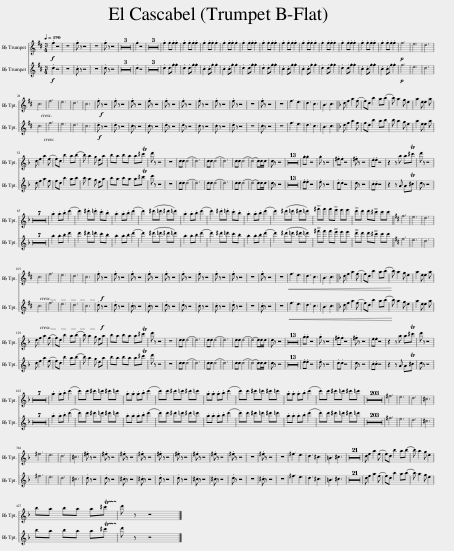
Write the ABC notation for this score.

X:1
%%score 1 2
L:1/8
Q:1/4=190
M:3/4
I:linebreak $
K:none
V:1 treble transpose=-2
V:2 treble transpose=-2
V:1
[K:D]!f! .f2 z4 | z6 | .f z z4 | z6 | .f z z4 | %5
 z6 | z6 | z6 | .f2 z4 | z6 | %10
 z6 | z6 | .f2 .f.f .f2 | .f2 .f.f .f2 | .f2 .f.f .f2 | %15
 .f2 .f.f .f2 | .f2 .f.f .f2 | .f2 .f.f .f2 | .f2 .f.f .f2 | .f2 .f.f .f2 | %20
 .f2 .f.f .f2 | .f2 .f.f .f2 | .f2 .f.f .f2 | .f2 .f.f .f2 |!p! f6 | %25
 e6 | d6 |$ c6 | f6 | e6 | %30
 d6 | c6 | .f z!f! z4 | .f z z4 | .f z z4 | %35
 .f z z4 | .f z z4 | .f z z4 | .f z z4 | .f z z4 | %40
 .f z z4 | z6 | .f z z4 | z6 | f3 e3 | %45
 d3 c3 | B3 c3 ||[K:F] d f2 a2 (f | f)d b2 a(b | b) a2 g e2 | %50
 a2 e e2 a |$ d f2 a2 (f | f)d b2 a(b | b) a2 g ea | ba ba a!trill(!T^c'!trill)! | %55
 d' z z4 | z6 | dd (d4 | d6) | dd (d4 | %60
 d6) | dd (d4 | (d4) d)d/d/ | d z z4 | z6 | %65
 z6 | z6 | z6 | z6 | z6 | %70
 z6 | z6 | z6 | z6 | z6 | %75
 z6 | z6 | .g.g z4 | .g z z4 | .^f.f z4 | %80
 .^f z z4 | .e.e z4 | z2 z a aT^c' | d' z z4 |$ z6 | %85
 z6 | z6 | z6 | z6 | z6 | %90
 z6 | .a2 .a.b (d'2 | d'2) .^d'.=d' .c'.b | .a2 .a.b (d'2 | d'2) (^d'=d' ^d'=d') | %95
 .a2 .a.b (d'2 | d'2) .^d'.=d' .c'.b | .a2 .a.b (d'2 | d'2) (^d'=d' ^d'=d') | !>!^f'f' f'!>!e' e'e' | %100
 !>!d'd' d'!>!^c' c'c' ||[K:D] f6 | e6 | d6 |$ c6 | %105
 f6 | e6 | d6 | c6 |!f! .f z z4 | %110
 .f z z4 | .f z z4 | .f z z4 | .f z z4 | .f z z4 | %115
 .f z z4 | .f z z4 | .f z z4 | z6 | .f z z4 | %120
 z6 | f3!<(! e3!<)! | d3 c3 | B3 c3 ||[K:F] d f2 a2 (f | %125
 f)d b2 a(b | b) a2 g e2 | a2 e e2 a |$ d f2 a2 (f | f)d b2 a(b | %130
 b) a2 g ea | ba ba a!trill(!T^c'!trill)! | d' z z4 | z6 | dd (d4 | %135
 d6) | dd (d4 | d6) | dd (d4 | (d4) d)d/d/ | %140
 d z z4 | z6 | z6 | z6 | z6 | %145
 z6 | z6 | z6 | z6 | z6 | %150
 z6 | z6 | z6 | z6 | .g.g z4 | %155
 .g z z4 | .^f.f z4 | .^f z z4 | .e.e z4 | z2 z a aT^c' | %160
 d' z z4 |$ z6 | z6 | z6 | z6 | %165
 z6 | z6 | z6 | .a2 .a.b (d'2 | d')d' ^d'=d' ^d'=d' | %170
 .a.a .a.b (d'2 | d')d' ^d'=d' ^d'=d' | .a.a .a.b (d'2 | d')d' ^d'=d' ^d'=d' | .a.a .a.b (d'2 | %175
 d')d' ^d'=d' ^d'=d' | z6 | z6 | z6 | z6 | %180
 z6 | z6 | z6 | z6 | z6 | %185
 z6 | z6 | z6 | z6 | z6 | %190
 z6 | z6 | z6 | z6 | z6 | %195
 z6 | z6 | z6 | z6 | z6 | %200
 z6 | z6 | z6 | z6 | z6 | %205
 z6 | z6 | z6 | z6 | z6 | %210
 z6 | z6 | z6 | z6 | z6 | %215
 z6 | z6 | z6 | z6 | z6 | %220
 z6 | z6 | z6 | z6 | z6 | %225
 z6 | z6 | z6 | z6 | z6 | %230
 z6 | z6 | z6 | z6 | z6 | %235
 z6 | z6 | z6 | z6 | z6 | %240
 z6 | z6 | z6 | z6 | z6 | %245
 z6 | z6 | z6 | z6 | z6 | %250
 z6 | z6 | z6 | z6 | z6 | %255
 z6 | z6 | z6 | z6 | z6 | %260
 z6 | z6 | z6 | z6 | z6 | %265
 z6 | z6 | z6 | z6 | z6 | %270
 z6 | z6 | z6 | z6 | z6 | %275
 z6 | z6 | z6 | z6 | z6 | %280
 z6 | z6 | z6 | z6 | z6 | %285
 z6 | z6 | z6 | z6 | z6 | %290
 z6 | z6 | z6 | z6 | z6 | %295
 z6 | z6 | z6 | z6 | z6 | %300
 z6 | z6 | z6 | z6 | z6 | %305
 z6 | z6 | z6 | z6 | z6 | %310
 z6 | z6 | z6 | z6 | z6 | %315
 z6 | z6 | z6 | z6 | z6 | %320
 z6 | z6 | z6 | z6 | z6 | %325
 z6 | z6 | z6 | z6 | z6 | %330
 z6 | z6 | z6 | z6 | z6 | %335
 z6 | z6 | z6 | z6 | z6 | %340
 z6 | z6 | z6 | z6 | z6 | %345
 z6 | z6 | z6 | z6 | z6 | %350
 z6 | z6 | z6 | z6 | z6 | %355
 z6 | z6 | z6 | z6 | z6 | %360
 z6 | z6 | z6 | z6 | z6 | %365
 z6 | z6 | z6 | z6 | z6 | %370
 z6 | z6 | z6 | z6 | z6 | %375
 z6 | z6 | z6 | z6 | ^f6 | %380
 e6 | d6 | ^c6 |$ ^f6 | e6 | %385
 d6 | ^c6 | .^f z z4 | .^f z z4 | .^f z z4 | %390
 .^f z z4 | .^f z z4 | .^f z z4 | .^f z z4 | .^f z z4 | %395
 .^f z z4 | z6 | .^f z z4 | z6 | ^f3 e3 | %400
 d3 ^c3 | =B3 ^c3 | z6 | z6 | z6 | %405
 z6 | z6 | z6 | z6 | z6 | %410
 z6 | z6 | z6 | z6 | z6 | %415
 z6 | z6 | z6 | z6 | z6 | %420
 z6 | z6 | z6 | d f2 a2 (f | f)d b2 a(b | %425
 b) a2 g e2 |$ ba ba a!trill(!T^c'!trill)! | d' z z4 |] %428
V:2
[K:D]!f! .d2 z4 | z6 | .c z z4 | z6 | .d z z4 | %5
 z6 | z6 | z6 | .d2 z4 | z6 | %10
 z6 | z6 | .d2 .d.f .f2 | .d2 .d.f .f2 | .c2 .c.f .f2 | %15
 .c2 .c.f .f2 | .d2 .d.f .f2 | .d2 .d.f .f2 | .c2 .c.f .f2 | .c2 .c.f .f2 | %20
 .d2 .d.f .f2 | .d2 .d.f .f2 | .c2 .c.f .f2 | .c2 .c.f .f2 |!p! f6 | %25
 e6 | d6 |$ c6 | f6 | e6 | %30
 d6 | c6 | .d!f! z z4 | .d z z4 | .c z z4 | %35
 .c z z4 | .d z z4 | .d z z4 | .c z z4 | .c z z4 | %40
 .d z z4 | z6 | .c z z4 | z6 | f3 e3 | %45
 d3 c3 | B3 c3 ||[K:F] d f2 a2 f | fd b2 ab | b a2 g e2 | %50
 a2 e e2 a |$ d f2 a2 f | fd b2 ab | b a2 g ea | ba ba a!trill(!T^c'!trill)! | %55
 d' z z4 | z6 | dd (d4 | d6) | dd (d4 | %60
 d6) | dd (d4 | (d4) d)d/d/ | d z z4 | z6 | %65
 z6 | z6 | z6 | z6 | z6 | %70
 z6 | z6 | z6 | z6 | z6 | %75
 z6 | z6 | .e.e z4 | .e z z4 | .d.d z4 | %80
 d z z4 | .c.c z4 | z2 z A AT^c | d z z4 |$ z6 | %85
 z6 | z6 | z6 | z6 | z6 | %90
 z6 | .a2 .a.b d'2 | d'2 .^d'.=d' .c'.b | .a2 .a.b (d'2 | d'2) (^d'=d' ^d'=d') | %95
 .a2 .a.b (d'2 | d'2) .^d'.=d' .c'.b | .a2 .a.b (d'2 | d'2) (^d'=d' ^d'=d') | !>!^f'f' f'!>!e' e'e' | %100
 !>!d'd' d'!>!^c' c'c' ||[K:D] f6 | e6 | d6 |$ c6 | %105
 f6 | e6 | d6 | c6 |!f! .d z z4 | %110
 .d z z4 | .c z z4 | .c z z4 | .d z z4 | .d z z4 | %115
 .c z z4 | .c z z4 | .d z z4 | z6 | .c z z4 | %120
 z6 | f3!<(! e3!<)! | d3 c3 | B3 c3 ||[K:F] d f2 a2 (f | %125
 f)d b2 a(b | b) a2 g e2 | a2 e e2 a |$ d f2 a2 (f | f)d b2 a(b | %130
 b) a2 g ea | ba ba a!trill(!T^c'!trill)! | d' z z4 | z6 | dd (d4 | %135
 d6) | dd (d4 | d6) | dd (d4 | (d4) d)d/d/ | %140
 d z z4 | z6 | z6 | z6 | z6 | %145
 z6 | z6 | z6 | z6 | z6 | %150
 z6 | z6 | z6 | z6 | .e.e z4 | %155
 .e z z4 | .d.d z4 | d z z4 | .c.c z4 | z2 z A AT^c | %160
 d z z4 |$ z6 | z6 | z6 | z6 | %165
 z6 | z6 | z6 | .a2 .a.b (d'2 | d')d' ^d'=d' ^d'=d' | %170
 .a.a .a.b (d'2 | d')d' ^d'=d' ^d'=d' | .a.a .a.b (d'2 | d')d' ^d'=d' ^d'=d' | .a.a .a.b (d'2 | %175
 d')d' ^d'=d' ^d'=d' | z6 | z6 | z6 | z6 | %180
 z6 | z6 | z6 | z6 | z6 | %185
 z6 | z6 | z6 | z6 | z6 | %190
 z6 | z6 | z6 | z6 | z6 | %195
 z6 | z6 | z6 | z6 | z6 | %200
 z6 | z6 | z6 | z6 | z6 | %205
 z6 | z6 | z6 | z6 | z6 | %210
 z6 | z6 | z6 | z6 | z6 | %215
 z6 | z6 | z6 | z6 | z6 | %220
 z6 | z6 | z6 | z6 | z6 | %225
 z6 | z6 | z6 | z6 | z6 | %230
 z6 | z6 | z6 | z6 | z6 | %235
 z6 | z6 | z6 | z6 | z6 | %240
 z6 | z6 | z6 | z6 | z6 | %245
 z6 | z6 | z6 | z6 | z6 | %250
 z6 | z6 | z6 | z6 | z6 | %255
 z6 | z6 | z6 | z6 | z6 | %260
 z6 | z6 | z6 | z6 | z6 | %265
 z6 | z6 | z6 | z6 | z6 | %270
 z6 | z6 | z6 | z6 | z6 | %275
 z6 | z6 | z6 | z6 | z6 | %280
 z6 | z6 | z6 | z6 | z6 | %285
 z6 | z6 | z6 | z6 | z6 | %290
 z6 | z6 | z6 | z6 | z6 | %295
 z6 | z6 | z6 | z6 | z6 | %300
 z6 | z6 | z6 | z6 | z6 | %305
 z6 | z6 | z6 | z6 | z6 | %310
 z6 | z6 | z6 | z6 | z6 | %315
 z6 | z6 | z6 | z6 | z6 | %320
 z6 | z6 | z6 | z6 | z6 | %325
 z6 | z6 | z6 | z6 | z6 | %330
 z6 | z6 | z6 | z6 | z6 | %335
 z6 | z6 | z6 | z6 | z6 | %340
 z6 | z6 | z6 | z6 | z6 | %345
 z6 | z6 | z6 | z6 | z6 | %350
 z6 | z6 | z6 | z6 | z6 | %355
 z6 | z6 | z6 | z6 | z6 | %360
 z6 | z6 | z6 | z6 | z6 | %365
 z6 | z6 | z6 | z6 | z6 | %370
 z6 | z6 | z6 | z6 | z6 | %375
 z6 | z6 | z6 | z6 | ^f6 | %380
 e6 | d6 | ^c6 |$ ^f6 | e6 | %385
 d6 | ^c6 | .d z z4 | .d z z4 | .^c z z4 | %390
 .^c z z4 | .d z z4 | .d z z4 | .^c z z4 | .^c z z4 | %395
 .d z z4 | z6 | .^c z z4 | z6 | ^f3 e3 | %400
 d3 ^c3 | =B3 ^c3 | z6 | z6 | z6 | %405
 z6 | z6 | z6 | z6 | z6 | %410
 z6 | z6 | z6 | z6 | z6 | %415
 z6 | z6 | z6 | z6 | z6 | %420
 z6 | z6 | z6 | d f2 a2 (f | f)d b2 a(b | %425
 b) a2 g e2 |$ ba ba a!trill(!T^c'!trill)! | d' z z4 |] %428
